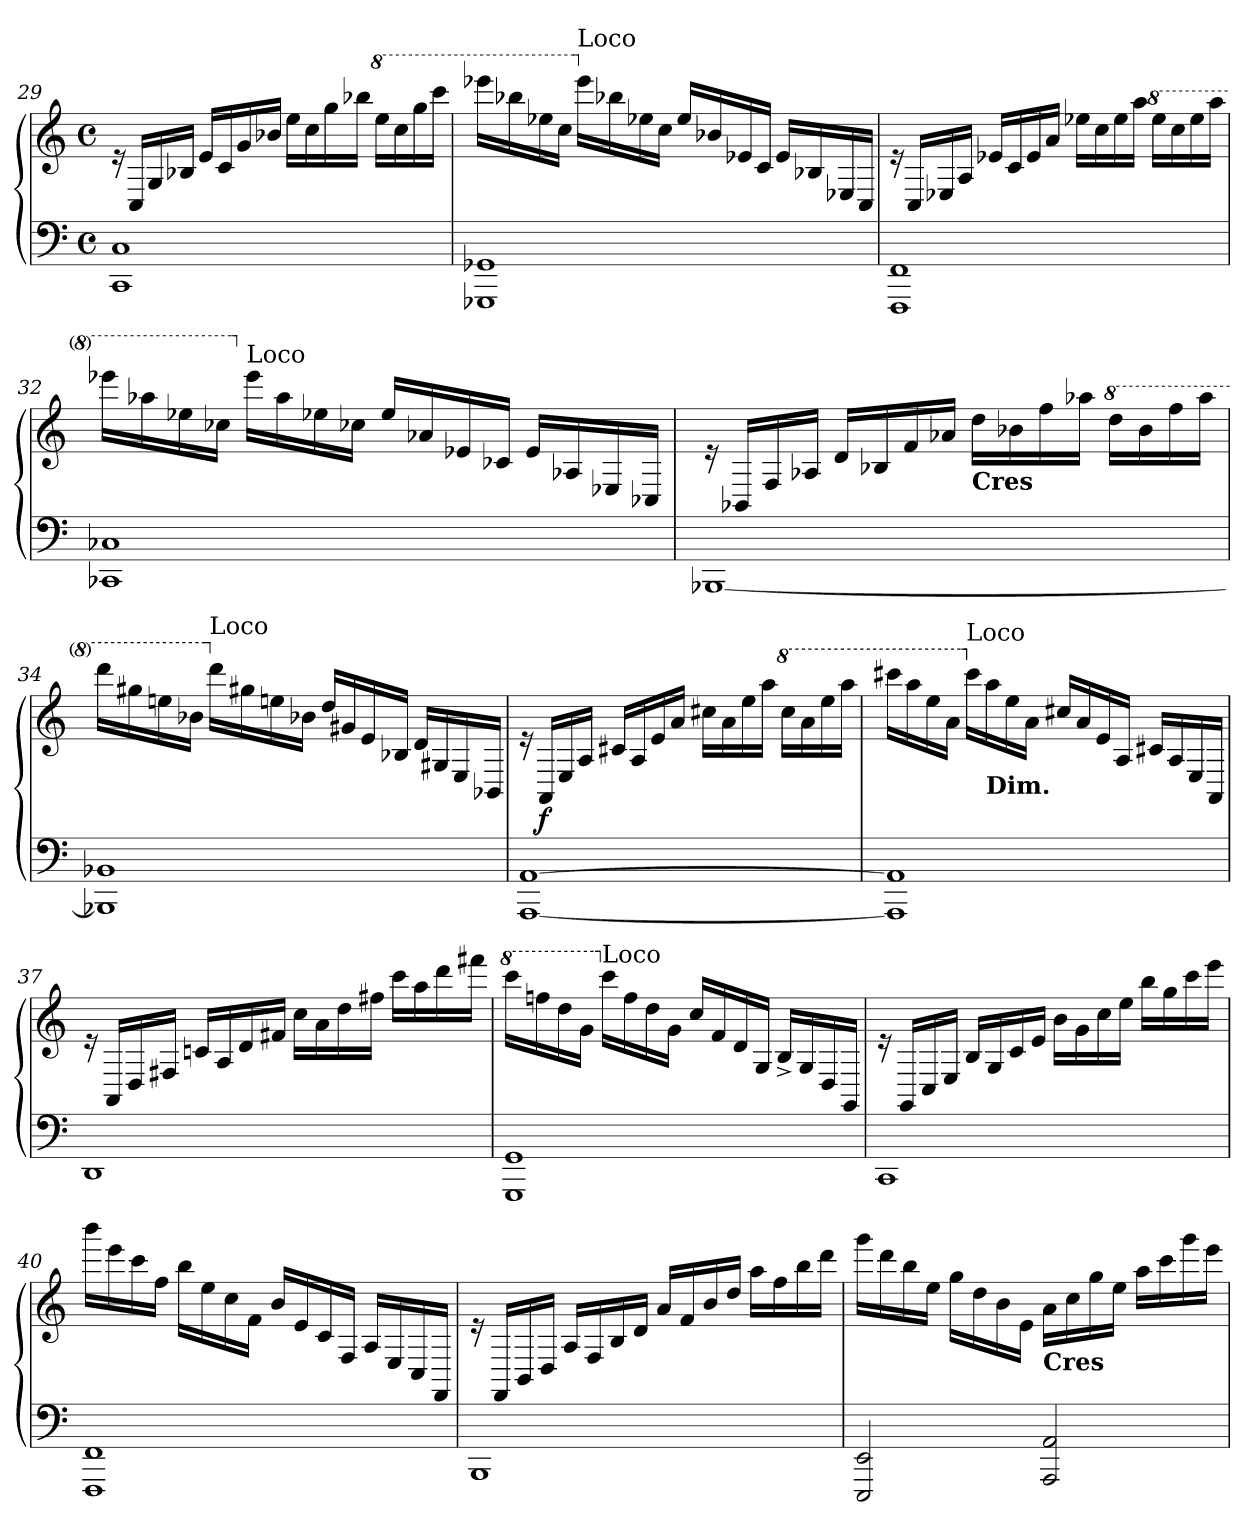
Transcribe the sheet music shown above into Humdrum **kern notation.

**kern	**kern	**dynam
*part1	*part1	*part1
*staff2	*staff1	*staff1/2
*clefF4	*clefG2	*
*k[]	*k[]	*
*C:	*C:	*
*M4/4	*M4/4	*
*met(c)	*met(c)	*
=29	=29	=29
1C 1CC	16re	.
.	16C/LL	.
.	16G/	.
.	16B-XJJ	.
.	16eLL	.
.	16c	.
.	16g	.
.	16b-XJJ	.
.	16eeLL	.
.	16cc	.
.	16gg	.
.	16bb-XJJ	.
*	*8va	*
.	16eeeLL	.
.	16ccc	.
.	16ggg	.
.	16ccccJJ	.
=30	=30	=30
1GG-X 1GGG-X	16eeee-XLL	.
.	16bbb-X	.
.	16eee-X	.
.	16cccJJ	.
*	*X8va	*
!	!LO:TX:a:t=Loco	!
.	16eee-LL	.
.	16bb-X	.
.	16ee-X	.
.	16ccJJ	.
.	16ee-LL	.
.	16b-X	.
.	16e-X	.
.	16cJJ	.
.	16e-LL	.
.	16B-X	.
.	16E-X	.
.	16C/JJ	.
=31	=31	=31
1FF 1FFF	16re	.
.	16C/LL	.
.	16E-X	.
.	16A/JJ	.
.	16e-XLL	.
.	16c	.
.	16e-	.
.	16aJJ	.
.	16ee-XLL	.
.	16cc	.
.	16ee-	.
.	16aaJJ	.
*	*8va	*
.	16eee-LL	.
.	16ccc	.
.	16eee-	.
.	16aaaJJ	.
=32	=32	=32
1C-X 1CC-X	16eeee-XLL	.
.	16aaa-X	.
.	16eee-X	.
.	16ccc-XJJ	.
*	*X8va	*
!	!LO:TX:a:t=Loco	!
.	16eee-LL	.
.	16aa-	.
.	16ee-X	.
.	16cc-XJJ	.
.	16ee-LL	.
.	16a-X	.
.	16e-X	.
.	16c-XJJ	.
.	16e-LL	.
.	16A-X	.
.	16E-X	.
.	16C-XJJ	.
=33	=33	=33
[1BBB-X	16re	.
.	16BB-XLL	.
.	16F/	.
.	16A-XJJ	.
.	16dLL	.
.	16B-X	.
.	16f	.
.	16a-XJJ	.
!	!LO:TX:c:B:t=Cres	!
.	16ddLL	.
.	16b-	.
.	16ff	.
.	16aa-XJJ	.
*	*8va	*
.	16dddLL	.
.	16bb-	.
.	16fff	.
.	16aaa-JJ	.
=34	=34	=34
1BB-X 1BBB-X]	16ddddLL	.
.	16ggg#X	.
.	16eeen	.
.	16bb-XJJ	.
*	*X8va	*
!	!LO:TX:a:t=Loco	!
.	16dddLL	.
.	16gg#X	.
.	16een	.
.	16b-XJJ	.
.	16ddLL	.
.	16g#X	.
.	16e	.
.	16B-XJJ	.
.	16dLL	.
.	16G#X	.
.	16E/	.
.	16BB-XJJ	.
=35	=35	=35
[1AA [1AAA	16re	.
.	16AA/LL	f
.	16E/	.
.	16A/JJ	.
.	16c#XLL	.
.	16A	.
.	16e	.
.	16aJJ	.
.	16cc#XLL	.
.	16a	.
.	16ee	.
.	16aaJJ	.
*	*8va	*
.	16ccc#LL	.
.	16aa	.
.	16eee	.
.	16aaaJJ	.
=36	=36	=36
1AA] 1AAA]	16cccc#XLL	.
.	16aaa	.
.	16eee	.
.	16aaJJ	.
*	*X8va	*
!	!LO:TX:a:t=Loco	!
.	16ccc#LL	.
!	!LO:TX:c:B:t=Dim.	!
.	16aa	.
.	16ee	.
.	16aJJ	.
.	16cc#XLL	.
.	16a	.
.	16e	.
.	16AJJ	.
.	16c#LL	.
.	16A/	.
.	16E/	.
.	16AA/JJ	.
=37	=37	=37
1DD	16re	.
.	16AA/LL	.
.	16D/	.
.	16F#XJJ	.
.	16cnLL	.
.	16A	.
.	16d	.
.	16f#XJJ	.
.	16ccLL	.
.	16a	.
.	16dd	.
.	16ff#XJJ	.
.	16cccLL	.
.	16aa	.
.	16ddd	.
.	16fff#XJJ	.
=38	=38	=38
*	*8va	*
1GG 1GGG	16ccccLL	.
.	16fffn	.
.	16ddd	.
.	16ggJJ	.
*	*X8va	*
!	!LO:TX:a:t=Loco	!
.	16cccLL	.
.	16ff	.
.	16dd	.
.	16gJJ	.
.	16ccLL	.
.	16f	.
.	16d	.
.	16G/JJ	.
.	16B^>/LL	.
.	16G/	.
.	16D/	.
.	16GG/JJ	.
=39	=39	=39
1CC	16re	.
.	16GG/LL	.
.	16C/	.
.	16E/JJ	.
.	16B/LL	.
.	16G/	.
.	16c	.
.	16eJJ	.
.	16bLL	.
.	16g	.
.	16cc	.
.	16eeJJ	.
.	16bbLL	.
.	16gg	.
.	16ccc	.
.	16eeeJJ	.
=40	=40	=40
1FF 1FFF	16bbbLL	.
.	16eee	.
.	16ccc	.
.	16ffJJ	.
.	16bbLL	.
.	16ee	.
.	16cc	.
.	16fJJ	.
.	16bLL	.
.	16e	.
.	16c	.
.	16F/JJ	.
.	16A/LL	.
.	16E/	.
.	16C/	.
.	16FF/JJ	.
=41	=41	=41
1BBB	16re	.
.	16FF/LL	.
.	16BB/	.
.	16D/JJ	.
.	16A/LL	.
.	16F/	.
.	16B/	.
.	16dJJ	.
.	16aLL	.
.	16f	.
.	16b	.
.	16ddJJ	.
.	16aaLL	.
.	16ff	.
.	16bb	.
.	16dddJJ	.
=42	=42	=42
2EE 2EEE	16gggLL	.
.	16ddd	.
.	16bb	.
.	16eeJJ	.
.	16ggLL	.
.	16dd	.
.	16b	.
.	16eJJ	.
!	!LO:TX:c:B:t=Cres	!
2AA 2AAA	16aLL	.
.	16cc	.
.	16gg	.
.	16eeJJ	.
.	16aaLL	.
.	16ccc	.
.	16ggg	.
.	16eeeJJ	.
=	=	=
*-	*-	*-
